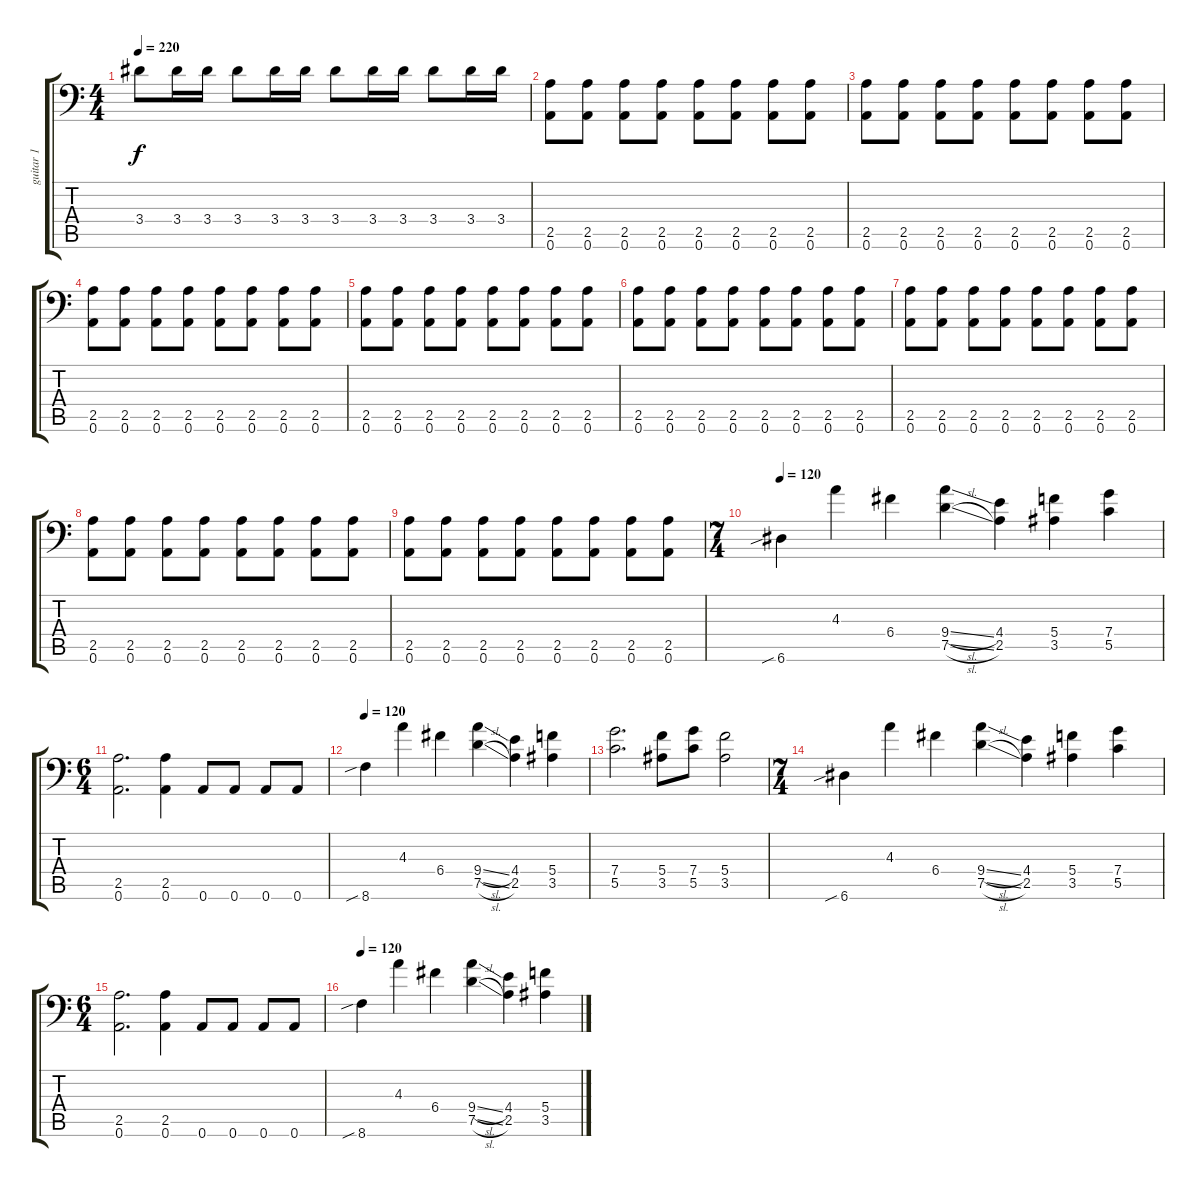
\track ("guitar 1" "guitar 1") {instrument distortionguitar}
\staff {score tabs}
\tuning (D4 A3 F3 C3 G2 A1) {hide}
\ts (4 4)
\tempo 220
\clef f4
\ks c
3.4.8{dy f} 3.4.16 3.4.16 3.4.8 3.4.16 3.4.16 3.4.8 3.4.16 3.4.16 3.4.8 3.4.16 3.4.16 |
(2.5 0.6).8 (2.5 0.6).8 (2.5 0.6).8 (2.5 0.6).8 (2.5 0.6).8 (2.5 0.6).8 (2.5 0.6).8 (2.5 0.6).8 |
(2.5 0.6).8 (2.5 0.6).8 (2.5 0.6).8 (2.5 0.6).8 (2.5 0.6).8 (2.5 0.6).8 (2.5 0.6).8 (2.5 0.6).8 |
(2.5 0.6).8 (2.5 0.6).8 (2.5 0.6).8 (2.5 0.6).8 (2.5 0.6).8 (2.5 0.6).8 (2.5 0.6).8 (2.5 0.6).8 |
(2.5 0.6).8 (2.5 0.6).8 (2.5 0.6).8 (2.5 0.6).8 (2.5 0.6).8 (2.5 0.6).8 (2.5 0.6).8 (2.5 0.6).8 |
(2.5 0.6).8 (2.5 0.6).8 (2.5 0.6).8 (2.5 0.6).8 (2.5 0.6).8 (2.5 0.6).8 (2.5 0.6).8 (2.5 0.6).8 |
(2.5 0.6).8 (2.5 0.6).8 (2.5 0.6).8 (2.5 0.6).8 (2.5 0.6).8 (2.5 0.6).8 (2.5 0.6).8 (2.5 0.6).8 |
(2.5 0.6).8 (2.5 0.6).8 (2.5 0.6).8 (2.5 0.6).8 (2.5 0.6).8 (2.5 0.6).8 (2.5 0.6).8 (2.5 0.6).8 |
(2.5 0.6).8 (2.5 0.6).8 (2.5 0.6).8 (2.5 0.6).8 (2.5 0.6).8 (2.5 0.6).8 (2.5 0.6).8 (2.5 0.6).8 |
\ts (7 4)
\tempo 120
6.6{sib}.4 4.3.4 6.4.4 (9.4{sl} 7.5{sl}).4 (4.4 2.5).4 (5.4 3.5).4 (7.4 5.5).4 |
\ts (6 4)
(2.5 0.6).2{d} (2.5 0.6).4 0.6.8 0.6.8 0.6.8 0.6.8 |
\tempo 120
8.6{sib}.4 4.3.4 6.4.4 (9.4{sl} 7.5{sl}).4 (4.4 2.5).4 (5.4 3.5).4 |
(7.4 5.5).2{d} (5.4 3.5).8 (7.4 5.5).8 (5.4 3.5).2 |
\ts (7 4)
6.6{sib}.4 4.3.4 6.4.4 (9.4{sl} 7.5{sl}).4 (4.4 2.5).4 (5.4 3.5).4 (7.4 5.5).4 |
\ts (6 4)
(2.5 0.6).2{d} (2.5 0.6).4 0.6.8 0.6.8 0.6.8 0.6.8 |
\tempo 120
8.6{sib}.4 4.3.4 6.4.4 (9.4{sl} 7.5{sl}).4 (4.4 2.5).4 (5.4 3.5).4
